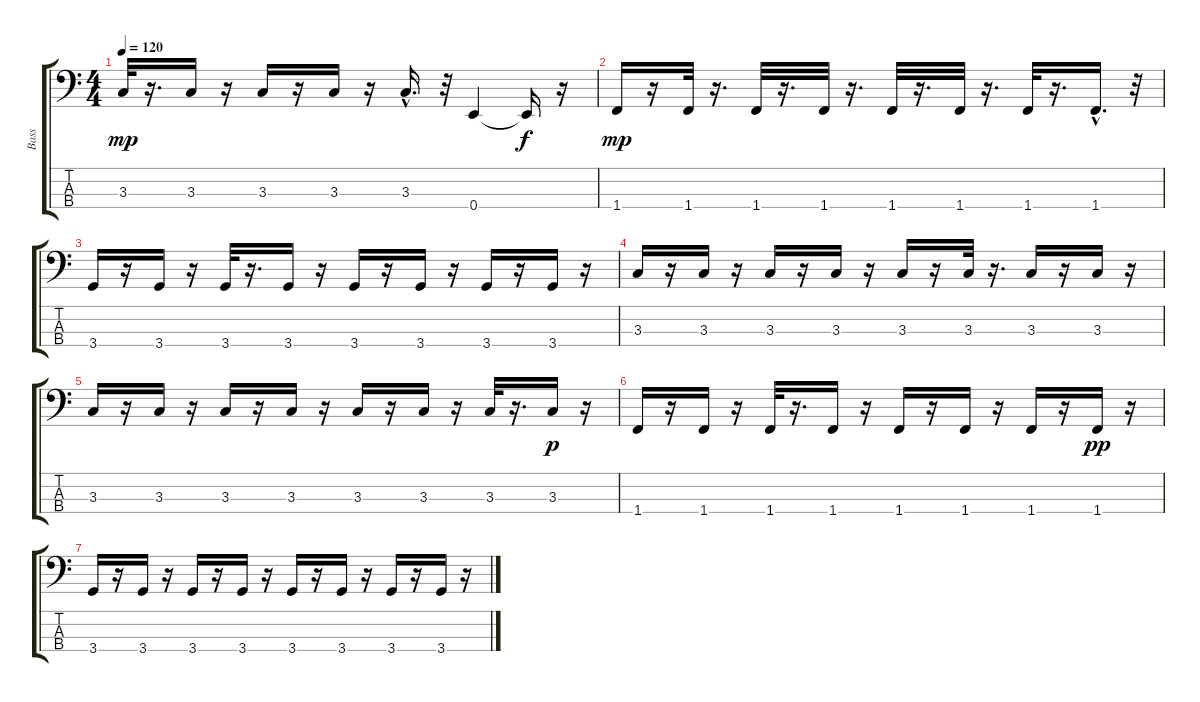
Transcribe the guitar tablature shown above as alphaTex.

\track ("Bass" "Bass") {instrument electricbassfinger}
\staff {score tabs}
\tuning (G2 D2 A1 E1) {hide}
\ts (4 4)
\tempo 120
\clef f4
\ks c
3.3.32{dy mp} r.16{d} 3.3.16 r.16 3.3.16 r.16 3.3.16 r.16 3.3{hac}.16{d} r.32 0.4.4 0.4{t}.16{dy f} r.16 |
1.4.16{dy mp} r.16 1.4.32 r.16{d} 1.4.32 r.16{d} 1.4.32 r.16{d} 1.4.32 r.16{d} 1.4.32 r.16{d} 1.4.32 r.16{d} 1.4{hac}.16{d} r.32 |
3.4.16 r.16 3.4.16 r.16 3.4.32 r.16{d} 3.4.16 r.16 3.4.16 r.16 3.4.16 r.16 3.4.16 r.16 3.4.16 r.16 |
3.3.16 r.16 3.3.16 r.16 3.3.16 r.16 3.3.16 r.16 3.3.16 r.16 3.3.32 r.16{d} 3.3.16 r.16 3.3.16 r.16 |
3.3.16 r.16 3.3.16 r.16 3.3.16 r.16 3.3.16 r.16 3.3.16 r.16 3.3.16 r.16 3.3.32 r.16{d} 3.3.16{dy p} r.16 |
1.4.16 r.16 1.4.16 r.16 1.4.32 r.16{d} 1.4.16 r.16 1.4.16 r.16 1.4.16 r.16 1.4.16 r.16 1.4.16{dy pp} r.16 |
3.4.16 r.16 3.4.16 r.16 3.4.16 r.16 3.4.16 r.16 3.4.16 r.16 3.4.16 r.16 3.4.16 r.16 3.4.16 r.16
